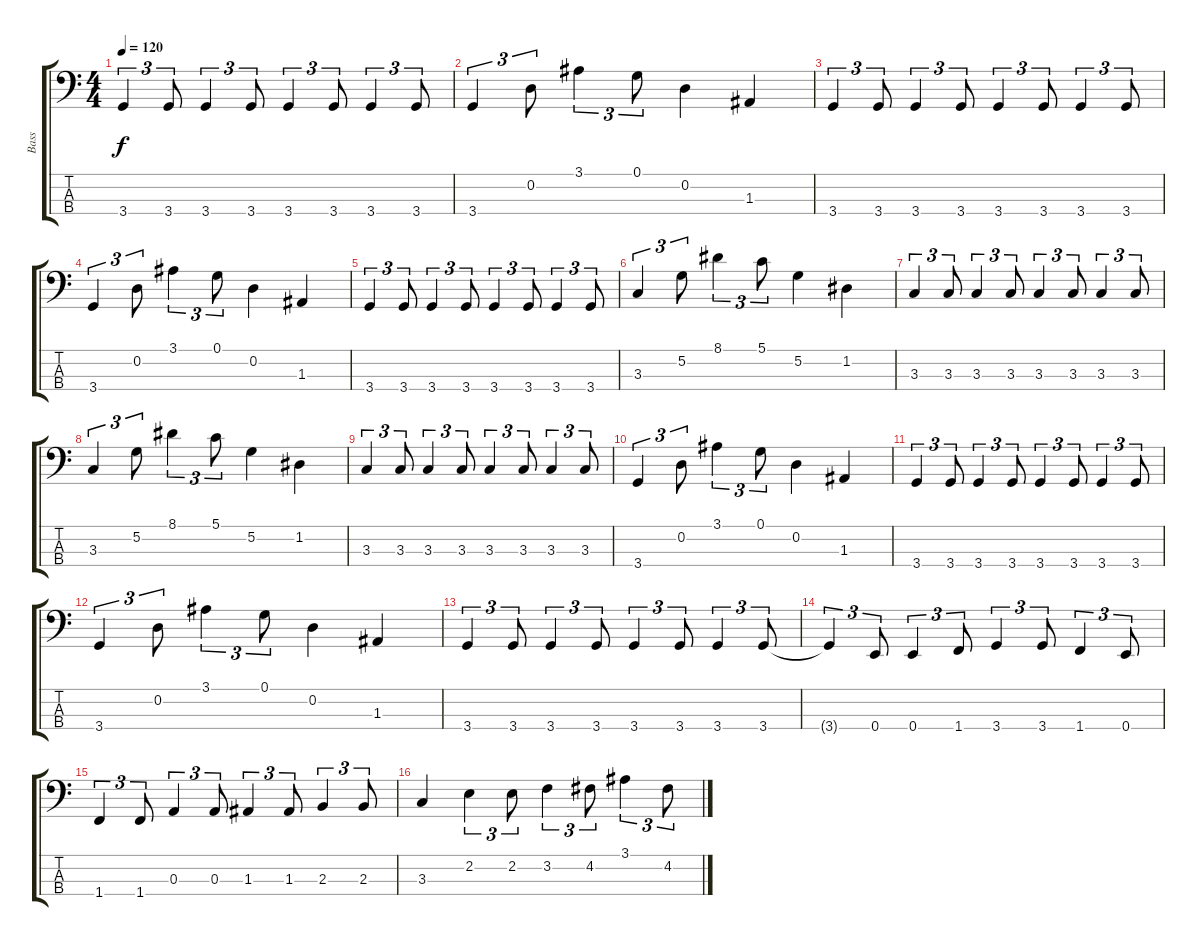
\track ("Bass" "Bass") {instrument electricbassfinger}
\staff {score tabs}
\tuning (G2 D2 A1 E1) {hide}
\ts (4 4)
\tempo 120
\clef f4
\ks c
3.4.4{tu (3 2) dy f} 3.4.8{tu (3 2)} 3.4.4{tu (3 2)} 3.4.8{tu (3 2)} 3.4.4{tu (3 2)} 3.4.8{tu (3 2)} 3.4.4{tu (3 2)} 3.4.8{tu (3 2)} |
3.4.4{tu (3 2)} 0.2.8{tu (3 2)} 3.1.4{tu (3 2)} 0.1.8{tu (3 2)} 0.2.4 1.3.4 |
3.4.4{tu (3 2)} 3.4.8{tu (3 2)} 3.4.4{tu (3 2)} 3.4.8{tu (3 2)} 3.4.4{tu (3 2)} 3.4.8{tu (3 2)} 3.4.4{tu (3 2)} 3.4.8{tu (3 2)} |
3.4.4{tu (3 2)} 0.2.8{tu (3 2)} 3.1.4{tu (3 2)} 0.1.8{tu (3 2)} 0.2.4 1.3.4 |
3.4.4{tu (3 2)} 3.4.8{tu (3 2)} 3.4.4{tu (3 2)} 3.4.8{tu (3 2)} 3.4.4{tu (3 2)} 3.4.8{tu (3 2)} 3.4.4{tu (3 2)} 3.4.8{tu (3 2)} |
3.3.4{tu (3 2)} 5.2.8{tu (3 2)} 8.1.4{tu (3 2)} 5.1.8{tu (3 2)} 5.2.4 1.2.4 |
3.3.4{tu (3 2)} 3.3.8{tu (3 2)} 3.3.4{tu (3 2)} 3.3.8{tu (3 2)} 3.3.4{tu (3 2)} 3.3.8{tu (3 2)} 3.3.4{tu (3 2)} 3.3.8{tu (3 2)} |
3.3.4{tu (3 2)} 5.2.8{tu (3 2)} 8.1.4{tu (3 2)} 5.1.8{tu (3 2)} 5.2.4 1.2.4 |
3.3.4{tu (3 2)} 3.3.8{tu (3 2)} 3.3.4{tu (3 2)} 3.3.8{tu (3 2)} 3.3.4{tu (3 2)} 3.3.8{tu (3 2)} 3.3.4{tu (3 2)} 3.3.8{tu (3 2)} |
3.4.4{tu (3 2)} 0.2.8{tu (3 2)} 3.1.4{tu (3 2)} 0.1.8{tu (3 2)} 0.2.4 1.3.4 |
3.4.4{tu (3 2)} 3.4.8{tu (3 2)} 3.4.4{tu (3 2)} 3.4.8{tu (3 2)} 3.4.4{tu (3 2)} 3.4.8{tu (3 2)} 3.4.4{tu (3 2)} 3.4.8{tu (3 2)} |
3.4.4{tu (3 2)} 0.2.8{tu (3 2)} 3.1.4{tu (3 2)} 0.1.8{tu (3 2)} 0.2.4 1.3.4 |
3.4.4{tu (3 2)} 3.4.8{tu (3 2)} 3.4.4{tu (3 2)} 3.4.8{tu (3 2)} 3.4.4{tu (3 2)} 3.4.8{tu (3 2)} 3.4.4{tu (3 2)} 3.4.8{tu (3 2)} |
3.4{t}.4{tu (3 2)} 0.4.8{tu (3 2)} 0.4.4{tu (3 2)} 1.4.8{tu (3 2)} 3.4.4{tu (3 2)} 3.4.8{tu (3 2)} 1.4.4{tu (3 2)} 0.4.8{tu (3 2)} |
1.4.4{tu (3 2)} 1.4.8{tu (3 2)} 0.3.4{tu (3 2)} 0.3.8{tu (3 2)} 1.3.4{tu (3 2)} 1.3.8{tu (3 2)} 2.3.4{tu (3 2)} 2.3.8{tu (3 2)} |
3.3.4 2.2.4{tu (3 2)} 2.2.8{tu (3 2)} 3.2.4{tu (3 2)} 4.2.8{tu (3 2)} 3.1.4{tu (3 2)} 4.2.8{tu (3 2)}
